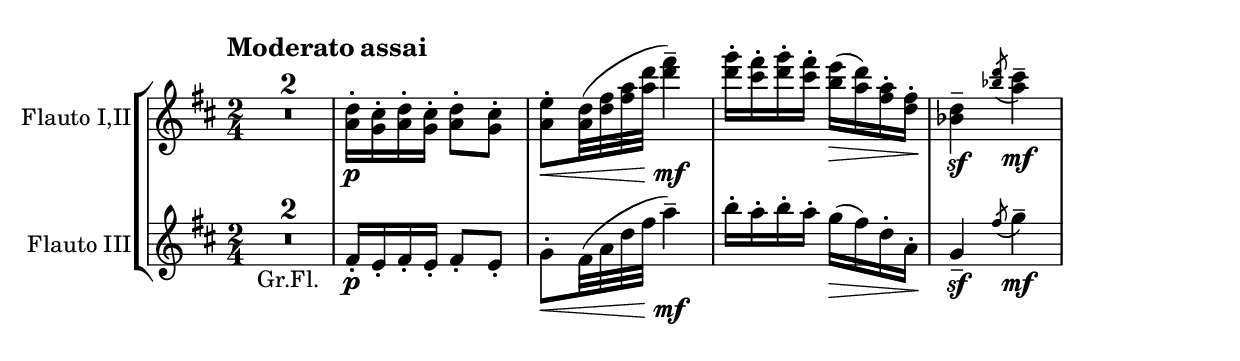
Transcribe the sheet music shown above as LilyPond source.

%% DO NOT EDIT this file manually; it is automatically
%% generated from LSR http://lsr.dsi.unimi.it
%% Make any changes in LSR itself, or in Documentation/snippets/new/ ,
%% and then run scripts/auxiliar/makelsr.py
%%
%% This file is in the public domain.
\version "2.17.6"

\header {
  lsrtags = "headword"

  texidoc = "
Wind headword

"
  doctitle = "Wind headword"
} % begin verbatim

% NR 2.whatever  Wind
% Tchaikovsky
% Nutcracker Suite, VII Dance of the Merlitons
\score {
  \new StaffGroup <<
    \new Staff \relative c'' {
      \set Staff.instrumentName = "Flauto I,II"
      \once \override Score.RehearsalMark.self-alignment-X = #-1
      \once \override Score.RehearsalMark.break-align-symbols = #'(time-signature)
      \once \override Score.TimeSignature.break-align-anchor-alignment = #LEFT
      \once \override Score.RehearsalMark.padding = #4
      \mark \markup \large \bold {Moderato assai}
      \key d \major
      \time 2/4
      \compressFullBarRests
      R2*2
      <d a>16-.\p <cis g>-. <d a>-. <cis g>-. <d a>8-. <cis g>-.
      <e a,>-.\< <d a>32( <fis d> <a fis> <d a> <fis d>4--)\mf
      <g d>16-. <fis cis>-. <g d>-. <fis cis>-.
        <e b>(\> <d a>) <a fis>-. <fis d>-.\!
      <d bes>4--\sf \acciaccatura {<d' bes>8} <cis a>4--\mf
    }
    \new Staff \relative c' {
      \set Staff.instrumentName = "Flauto III"
      \key d \major
      \time 2/4
      \compressFullBarRests
      R2*2_\markup{Gr.Fl.}
      fis16-.\p e-. fis-. e-. fis8-. e-.
      g8-.\< fis32( a d fis a4--)\mf
      b16-. a-. b-. a-. g(\> fis) d-. a-.\!
      g4--\sf \acciaccatura fis'8 g4--\mf
    }
  >>
}
